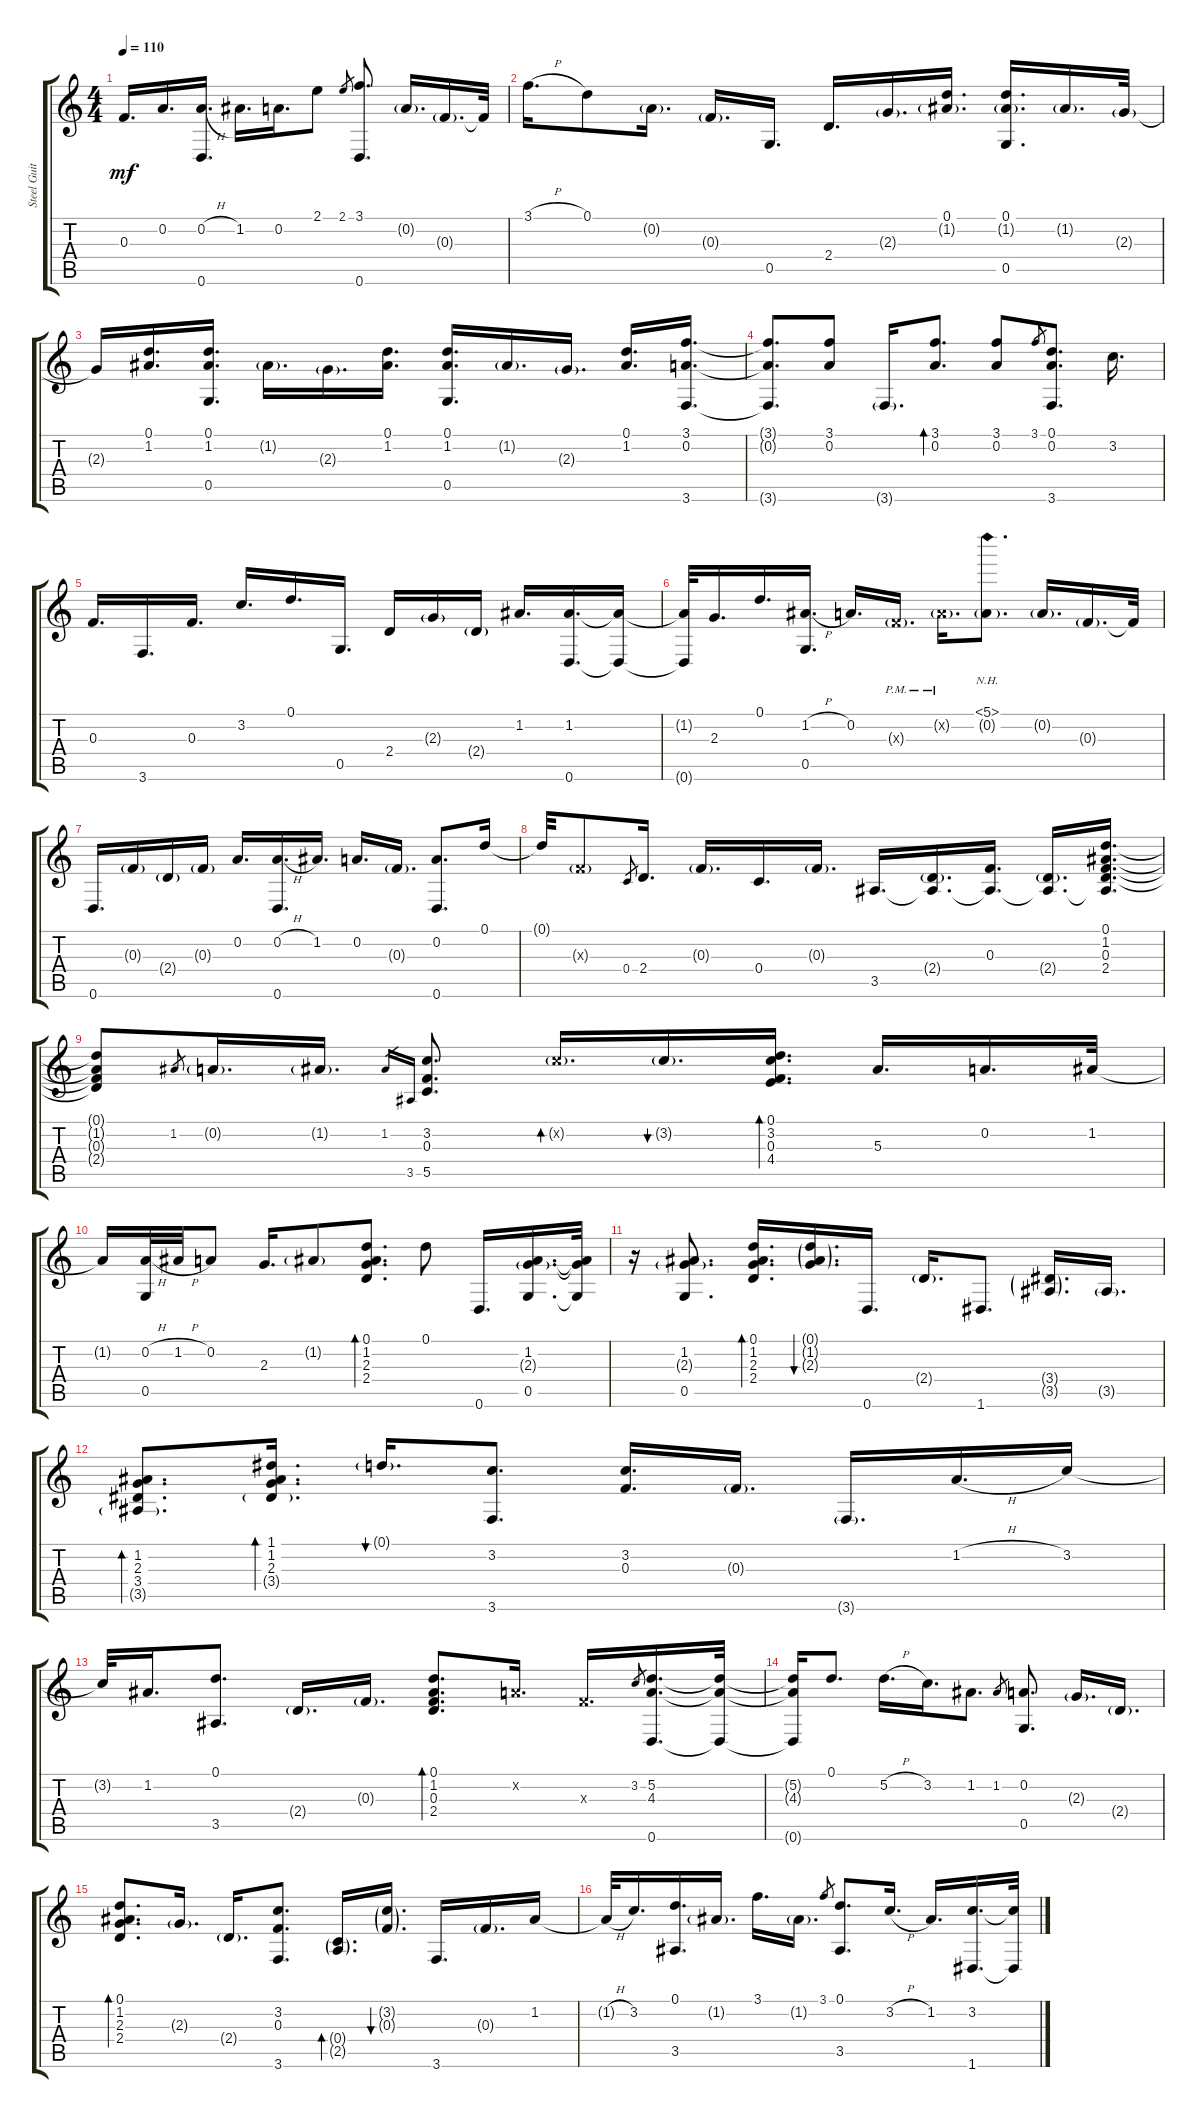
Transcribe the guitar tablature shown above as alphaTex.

\track ("Steel Guitar" "Steel Guit") {instrument acousticguitarsteel}
\staff {score tabs}
\tuning (D4 A3 F3 C3 G2 D2) {hide}
\ts (4 4)
\tempo 110
\clef g2
\ks c
0.3.16{d dy mf} 0.2.16{d} (0.2{h} 0.6).16{d} 1.2.16{d} 0.2.16{d} 2.1.8 2.1.8{gr} (3.1 0.6).8{d} 0.2{g}.16{d} 0.3{g}.16{d} 0.3{t}.32 |
3.1{h}.16{d} 0.1.8 0.2{g}.16{d} 0.3{g}.16{d} 0.5.16{d} 2.4.16{d} 2.3{g}.16{d} (0.1 1.2{g}).16{d} (0.1 1.2{g} 0.5).16{d} 1.2{g}.16{d} 2.3{g}.32 |
2.3{t}.16 (0.1 1.2).16{d} (0.1 1.2 0.5).16{d} 1.2{g}.16{d} 2.3{g}.16{d} (0.1 1.2).16{d} (0.1 1.2 0.5).16{d} 1.2{g}.16{d} 2.3{g}.16{d} (0.1 1.2).16{d} (3.1 0.2 3.6).16{d} |
(3.1{t} 0.2{t} 3.6{t}).8{d} (3.1 0.2).8 3.6{g}.16{d} (3.1 0.2).8{d bd 30} (3.1 0.2).8 3.1.8{gr} (0.1 0.2 3.6).8{d} 3.2.16{d} |
0.3.16{d} 3.6.16{d} 0.3.16{d} 3.2.16{d} 0.1.16{d} 0.5.16{d} 2.4.16 2.3{g}.16 2.4{g}.16 1.2.16{d} (1.2 0.6).16{d} (1.2{t} 0.6{t}).16 |
(1.2{t} 0.6{t}).32 2.3.16{d} 0.1.16{d} (1.2{h} 0.5).16{d} 0.2.16{d} 0.3{g pm x}.16{d} 0.2{g pm x}.16{d} (5.1{nh} 0.2{g}).8{d} 0.2{g}.16{d} 0.3{g}.16{d} 0.3{t}.32 |
0.6.16{d} 0.3{g}.16 2.4{g}.16 0.3{g}.16 0.2.16{d} (0.2{h} 0.6).16{d} 1.2.16{d} 0.2.16{d} 0.3{g}.16{d} (0.2 0.6).8{d} 0.1.16 |
0.1{t}.32 0.3{g x}.8 0.4.8{gr} 2.4.16{d} 0.3{g}.16{d} 0.4.16{d} 0.3{g}.16{d} 3.5.16{d} (2.4{g} 3.5{t}).16{d} (0.3 3.5{t}).16{d} (2.4{g} 3.5{t}).16{d} (0.1 1.2 0.3 2.4 3.5{t}).16{d} |
(0.1{t} 1.2{t} 0.3{t} 2.4{t}).8 1.2.8{gr} 0.2{g}.16{d} 1.2{g}.16{d} 1.2.16{gr} 3.5.16{gr} (3.2 0.3 5.5).8{d} 3.2{g x}.16{d bd 30} 3.2{g}.16{d bu 30} (0.1 3.2 0.3 4.4).16{d bd 30} 5.3.16{d} 0.2.16{d} 1.2.32 |
1.2{t}.16 (0.2{h} 0.5).32 1.2{h}.32 0.2.8 2.3.16{d} 1.2{g}.8 (0.1 1.2 2.3 2.4).8{d bd 30} 0.1.8 0.6.16{d} (1.2 2.3{g} 0.5).16{d} (1.2{t} 2.3{t} 0.5{t}).32 |
r.16 (1.2 2.3{g} 0.5).8{d} (0.1 1.2 2.3 2.4).16{d bd 30} (0.1{g} 1.2{g} 2.3{g}).16{d bu 30} 0.6.16{d} 2.4{g}.16{d} 1.6.8{d} (3.4{g} 3.5{g}).16{d} 3.5{g}.16{d} |
(1.2 2.3 3.4 3.5{g}).8{d bd 30} (1.1 1.2 2.3 3.4{g}).16{d bd 30} 0.1{g}.16{d bu 30} (3.2 3.6).8{d} (3.2 0.3).16{d} 0.3{g}.16{d} 3.6{g}.16{d} 1.2{h}.16{d} 3.2.16 |
3.2{t}.32 1.2.16{d} (0.1 3.5).8{d} 2.4{g}.16{d} 0.3{g}.16{d} (0.1 1.2 0.3 2.4).8{d bd 30} 0.2{x}.16{d} 0.3{x}.16{d} 3.2.8{gr} (5.2 4.3 0.6).16{d} (5.2{t} 4.3{t} 0.6{t}).32 |
(5.2{t} 4.3{t} 0.6{t}).16 0.1.8{d} 5.2{h}.16{d} 3.2.16{d} 1.2.8{d} 1.2.8{gr} (0.2 0.5).8{d} 2.3{g}.16{d} 2.4{g}.16{d} |
(0.1 1.2 2.3 2.4).8{d bd 30} 2.3{g}.16{d} 2.4{g}.16{d} (3.2 0.3 3.6).8{d} (0.4{g} 2.5{g}).16{d bd 30} (3.2{g} 0.3{g}).16{d bu 30} 3.6.16{d} 0.3{g}.16{d} 1.2.16 |
1.2{h t}.32 3.2.16{d} (0.1 3.5).16{d} 1.2{g}.16{d} 3.1.16{d} 1.2{g}.16{d} 3.1.8{gr} (0.1 3.5).8{d} 3.2{h}.16{d} 1.2.16{d} (3.2 1.6).16{d} (3.2{t} 1.6{t}).32
